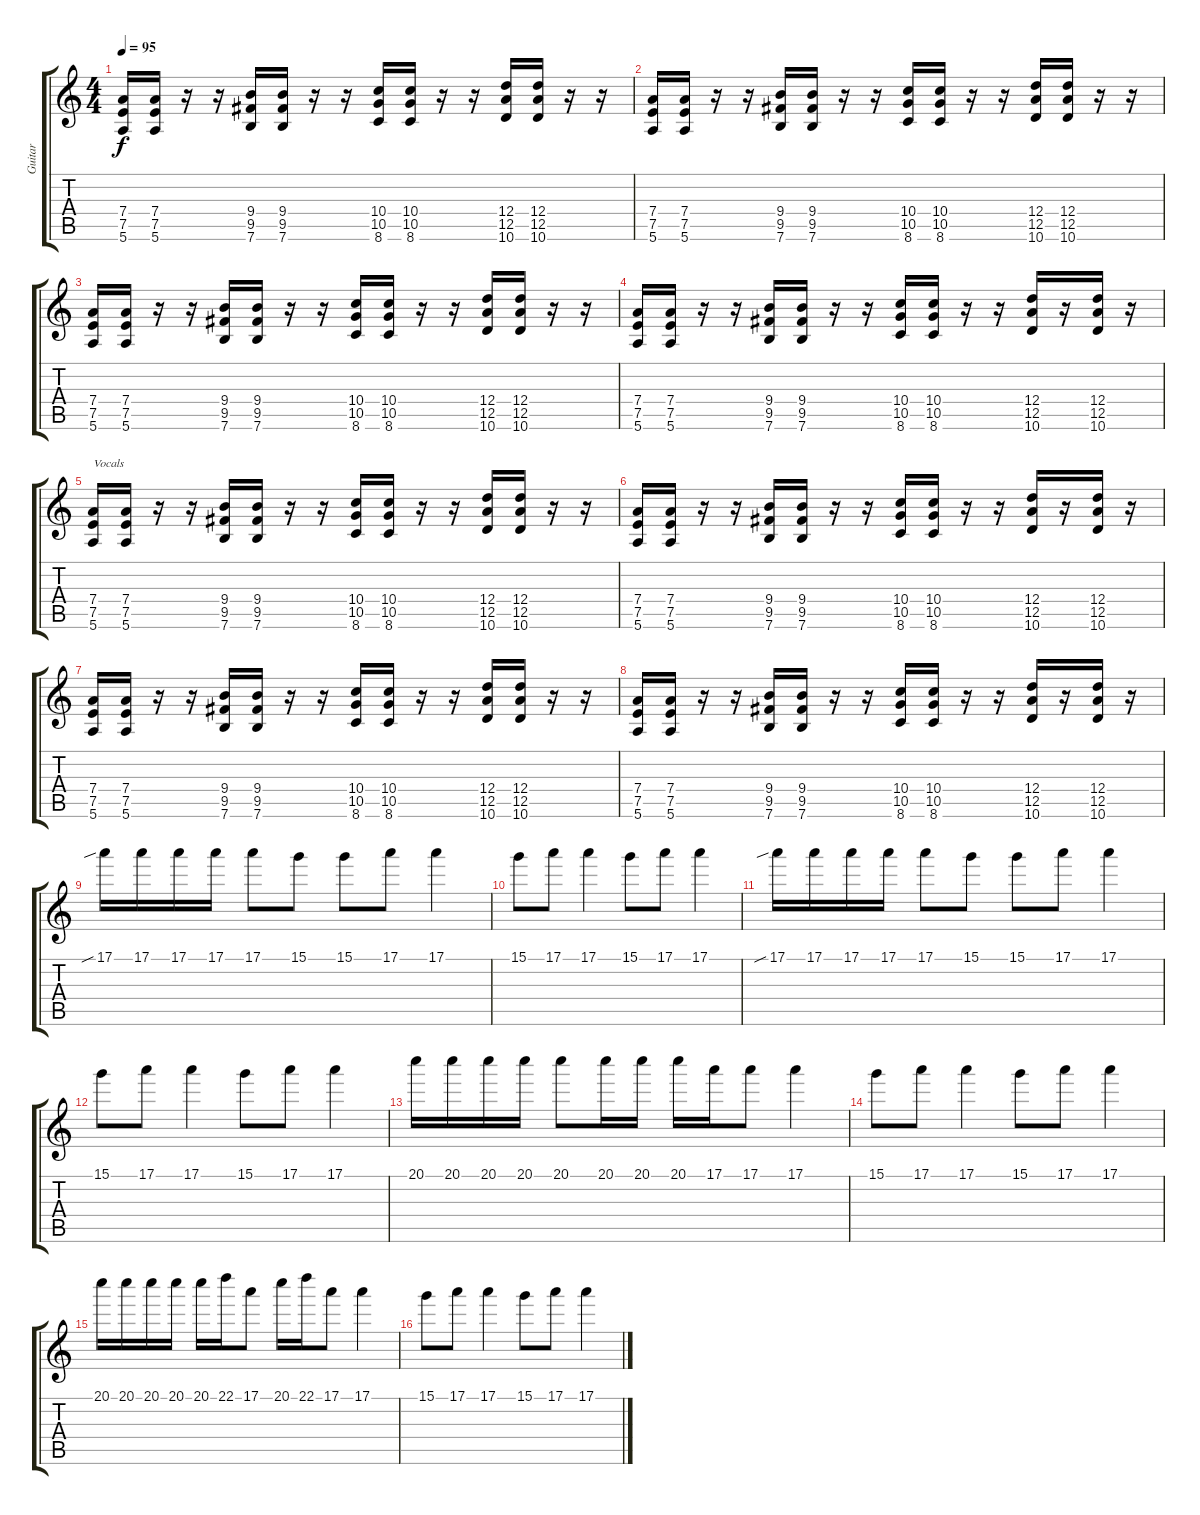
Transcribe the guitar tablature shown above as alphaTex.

\track ("Guitar" "Guitar") {instrument electricguitarclean}
\staff {score tabs}
\tuning (E4 B3 G3 D3 A2 E2) {hide}
\ts (4 4)
\tempo 95
\clef g2
\ks c
(7.4 7.5 5.6).16{dy f} (7.4 7.5 5.6).16 r.16 r.16 (9.4 9.5 7.6).16 (9.4 9.5 7.6).16 r.16 r.16 (10.4 10.5 8.6).16 (10.4 10.5 8.6).16 r.16 r.16 (12.4 12.5 10.6).16 (12.4 12.5 10.6).16 r.16 r.16 |
(7.4 7.5 5.6).16 (7.4 7.5 5.6).16 r.16 r.16 (9.4 9.5 7.6).16 (9.4 9.5 7.6).16 r.16 r.16 (10.4 10.5 8.6).16 (10.4 10.5 8.6).16 r.16 r.16 (12.4 12.5 10.6).16 (12.4 12.5 10.6).16 r.16 r.16 |
(7.4 7.5 5.6).16 (7.4 7.5 5.6).16 r.16 r.16 (9.4 9.5 7.6).16 (9.4 9.5 7.6).16 r.16 r.16 (10.4 10.5 8.6).16 (10.4 10.5 8.6).16 r.16 r.16 (12.4 12.5 10.6).16 (12.4 12.5 10.6).16 r.16 r.16 |
(7.4 7.5 5.6).16 (7.4 7.5 5.6).16 r.16 r.16 (9.4 9.5 7.6).16 (9.4 9.5 7.6).16 r.16 r.16 (10.4 10.5 8.6).16 (10.4 10.5 8.6).16 r.16 r.16 (12.4 12.5 10.6).16 r.16 (12.4 12.5 10.6).16 r.16 |
(7.4 7.5 5.6).16{txt "Vocals"} (7.4 7.5 5.6).16 r.16 r.16 (9.4 9.5 7.6).16 (9.4 9.5 7.6).16 r.16 r.16 (10.4 10.5 8.6).16 (10.4 10.5 8.6).16 r.16 r.16 (12.4 12.5 10.6).16 (12.4 12.5 10.6).16 r.16 r.16 |
(7.4 7.5 5.6).16 (7.4 7.5 5.6).16 r.16 r.16 (9.4 9.5 7.6).16 (9.4 9.5 7.6).16 r.16 r.16 (10.4 10.5 8.6).16 (10.4 10.5 8.6).16 r.16 r.16 (12.4 12.5 10.6).16 r.16 (12.4 12.5 10.6).16 r.16 |
(7.4 7.5 5.6).16 (7.4 7.5 5.6).16 r.16 r.16 (9.4 9.5 7.6).16 (9.4 9.5 7.6).16 r.16 r.16 (10.4 10.5 8.6).16 (10.4 10.5 8.6).16 r.16 r.16 (12.4 12.5 10.6).16 (12.4 12.5 10.6).16 r.16 r.16 |
(7.4 7.5 5.6).16 (7.4 7.5 5.6).16 r.16 r.16 (9.4 9.5 7.6).16 (9.4 9.5 7.6).16 r.16 r.16 (10.4 10.5 8.6).16 (10.4 10.5 8.6).16 r.16 r.16 (12.4 12.5 10.6).16 r.16 (12.4 12.5 10.6).16 r.16 |
17.1{sib}.16 17.1.16 17.1.16 17.1.16 17.1.8 15.1.8 15.1.8 17.1.8 17.1.4 |
15.1.8 17.1.8 17.1.4 15.1.8 17.1.8 17.1.4 |
17.1{sib}.16 17.1.16 17.1.16 17.1.16 17.1.8 15.1.8 15.1.8 17.1.8 17.1.4 |
15.1.8 17.1.8 17.1.4 15.1.8 17.1.8 17.1.4 |
20.1.16 20.1.16 20.1.16 20.1.16 20.1.8 20.1.16 20.1.16 20.1.16 17.1.16 17.1.8 17.1.4 |
15.1.8 17.1.8 17.1.4 15.1.8 17.1.8 17.1.4 |
20.1.16 20.1.16 20.1.16 20.1.16 20.1.16 22.1.16 17.1.8 20.1.16 22.1.16 17.1.8 17.1.4 |
15.1.8 17.1.8 17.1.4 15.1.8 17.1.8 17.1.4
